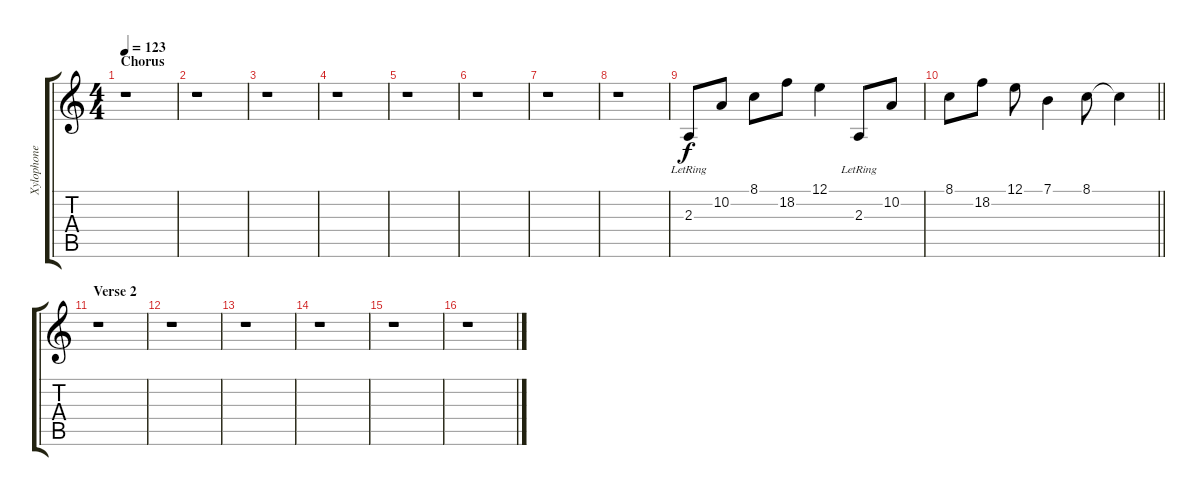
\track ("Xylophone" "Xylophone") {instrument musicbox}
\staff {score tabs}
\tuning (E4 B3 G3 D3 A2 E2) {hide}
\ts (4 4)
\section ("" "Chorus")
\tempo 123
\clef g2
\ks c
r.1{dy f} |
r.1 |
r.1 |
r.1 |
r.1 |
r.1 |
r.1 |
r.1 |
2.3{lr}.8 10.2.8 8.1.8 18.2.8 12.1.4 2.3{lr}.8 10.2.8 |
\barLineRight lightlight
8.1.8 18.2.8 12.1.8 7.1.4 8.1.8 8.1{t}.4 |
\section ("" "Verse 2")
r.1 |
r.1 |
r.1 |
r.1 |
r.1 |
r.1
